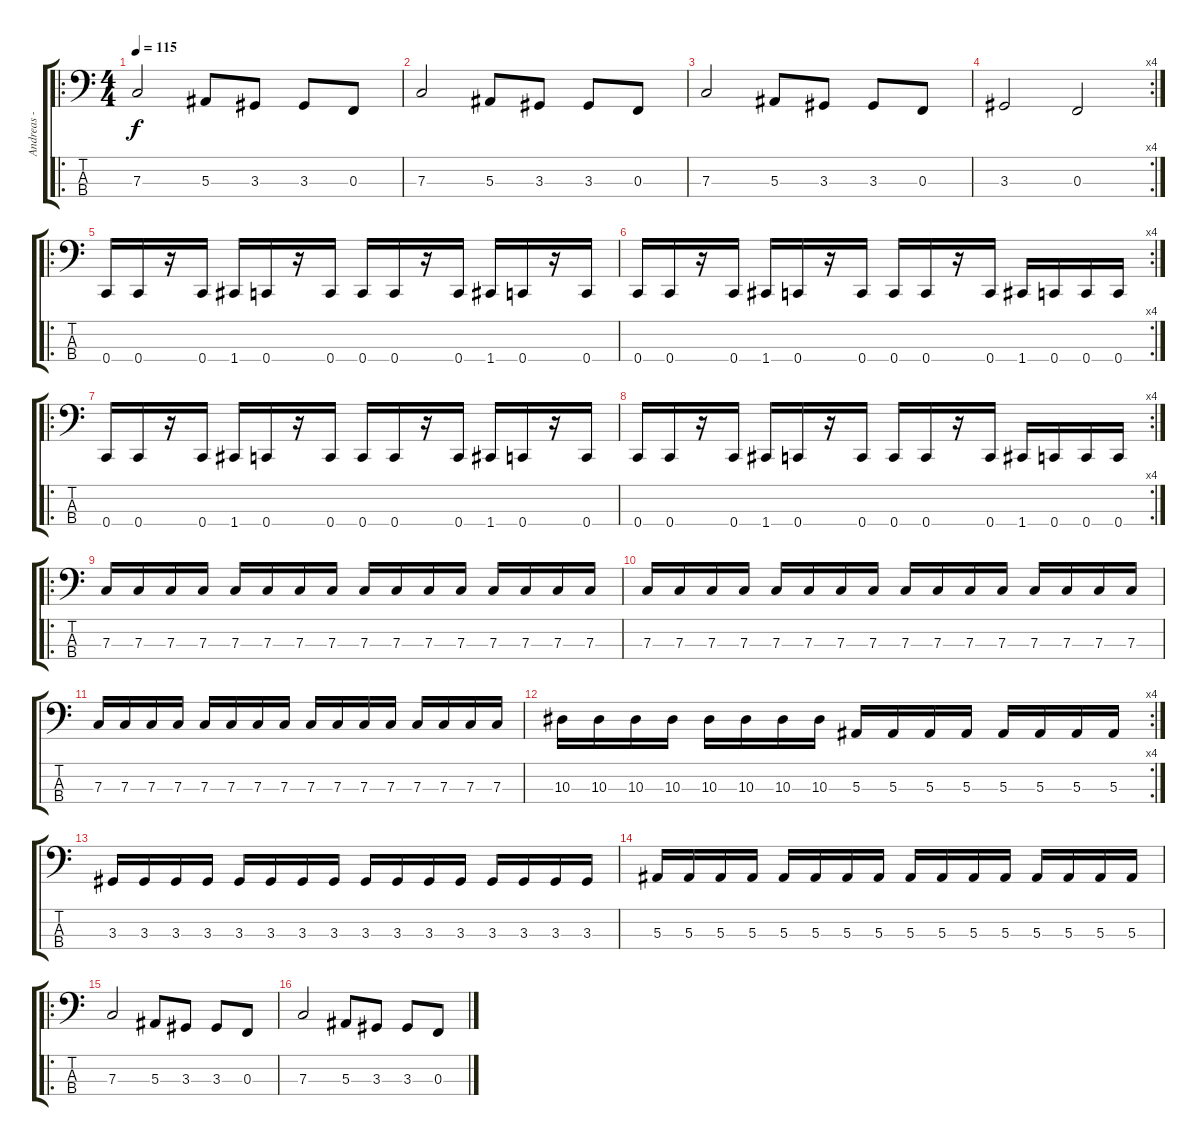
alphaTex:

\track ("Andreas - bs" "Andreas - ") {instrument electricbasspick}
\staff {score tabs}
\tuning (Eb2 Bb1 F1 C1) {hide}
\ro
\ts (4 4)
\tempo 115
\clef f4
\ks c
7.3.2{dy f} 5.3.8 3.3.8 3.3.8 0.3.8 |
7.3.2 5.3.8 3.3.8 3.3.8 0.3.8 |
7.3.2 5.3.8 3.3.8 3.3.8 0.3.8 |
\rc 4
3.3.2 0.3.2 |
\ro
0.4.16 0.4.16 r.16 0.4.16 1.4.16 0.4.16 r.16 0.4.16 0.4.16 0.4.16 r.16 0.4.16 1.4.16 0.4.16 r.16 0.4.16 |
\rc 4
0.4.16 0.4.16 r.16 0.4.16 1.4.16 0.4.16 r.16 0.4.16 0.4.16 0.4.16 r.16 0.4.16 1.4.16 0.4.16 0.4.16 0.4.16 |
\ro
0.4.16 0.4.16 r.16 0.4.16 1.4.16 0.4.16 r.16 0.4.16 0.4.16 0.4.16 r.16 0.4.16 1.4.16 0.4.16 r.16 0.4.16 |
\rc 4
0.4.16 0.4.16 r.16 0.4.16 1.4.16 0.4.16 r.16 0.4.16 0.4.16 0.4.16 r.16 0.4.16 1.4.16 0.4.16 0.4.16 0.4.16 |
\ro
7.3.16 7.3.16 7.3.16 7.3.16 7.3.16 7.3.16 7.3.16 7.3.16 7.3.16 7.3.16 7.3.16 7.3.16 7.3.16 7.3.16 7.3.16 7.3.16 |
7.3.16 7.3.16 7.3.16 7.3.16 7.3.16 7.3.16 7.3.16 7.3.16 7.3.16 7.3.16 7.3.16 7.3.16 7.3.16 7.3.16 7.3.16 7.3.16 |
7.3.16 7.3.16 7.3.16 7.3.16 7.3.16 7.3.16 7.3.16 7.3.16 7.3.16 7.3.16 7.3.16 7.3.16 7.3.16 7.3.16 7.3.16 7.3.16 |
\rc 4
10.3.16 10.3.16 10.3.16 10.3.16 10.3.16 10.3.16 10.3.16 10.3.16 5.3.16 5.3.16 5.3.16 5.3.16 5.3.16 5.3.16 5.3.16 5.3.16 |
3.3.16 3.3.16 3.3.16 3.3.16 3.3.16 3.3.16 3.3.16 3.3.16 3.3.16 3.3.16 3.3.16 3.3.16 3.3.16 3.3.16 3.3.16 3.3.16 |
5.3.16 5.3.16 5.3.16 5.3.16 5.3.16 5.3.16 5.3.16 5.3.16 5.3.16 5.3.16 5.3.16 5.3.16 5.3.16 5.3.16 5.3.16 5.3.16 |
\ro
7.3.2 5.3.8 3.3.8 3.3.8 0.3.8 |
7.3.2 5.3.8 3.3.8 3.3.8 0.3.8
